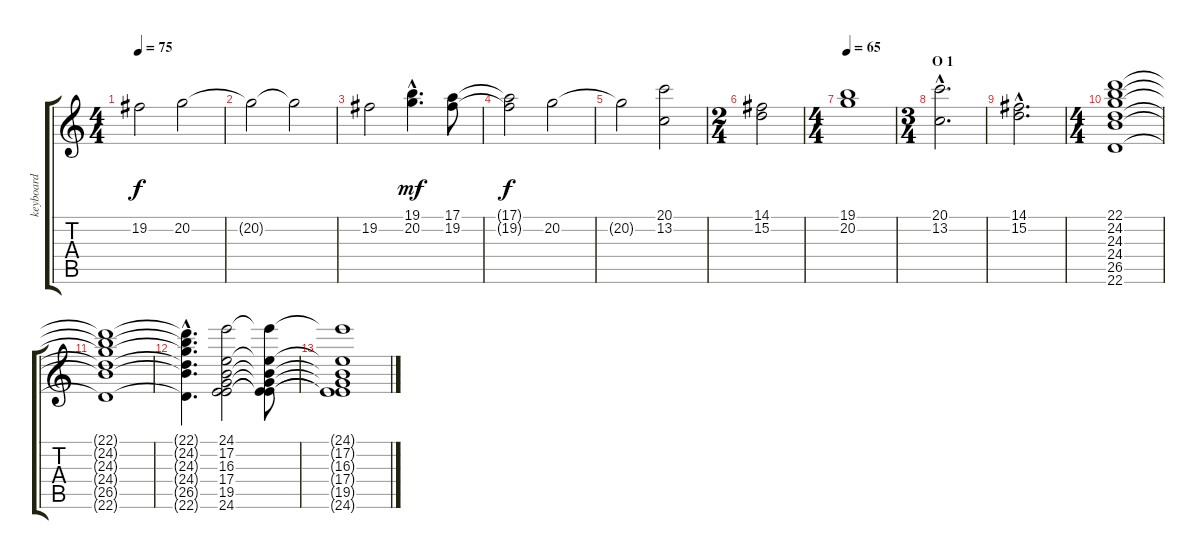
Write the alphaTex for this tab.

\track ("keyboard" "keyboard") {instrument stringensemble1}
\staff {score tabs}
\tuning (E4 B3 G3 D3 A2 E2) {hide}
\ts (4 4)
\tempo 75
\clef g2
\ks c
19.2.2{dy f} 20.2.2 |
20.2{t}.2 20.2{t}.2 |
19.2.2 (19.1{hac} 20.2{hac}).4{d dy mf} (17.1 19.2).8 |
(17.1{t} 19.2{t}).2{dy f} 20.2.2 |
20.2{t}.2 (20.1 13.2).2 |
\ts (2 4)
(14.1 15.2).2 |
\ts (4 4)
\tempo 65
(19.1 20.2).1 |
\ts (3 4)
\section ("" "O 1")
(20.1{hac} 13.2{hac}).2{d} |
(14.1{hac} 15.2{hac}).2{d} |
\ts (4 4)
(22.1 24.2 24.3 24.4 26.5 22.6).1 |
(22.1{t} 24.2{t} 24.3{t} 24.4{t} 26.5{t} 22.6{t}).1 |
(22.1{hac t} 24.2{hac t} 24.3{hac t} 24.4{hac t} 26.5{hac t} 22.6{hac t}).4{d} (24.1 17.2 16.3 17.4 19.5 24.6).2 (24.1{t} 17.2{t} 16.3{t} 17.4{t} 19.5{t} 24.6{t}).8{volume 1} |
(24.1{t} 17.2{t} 16.3{t} 17.4{t} 19.5{t} 24.6{t}).1
